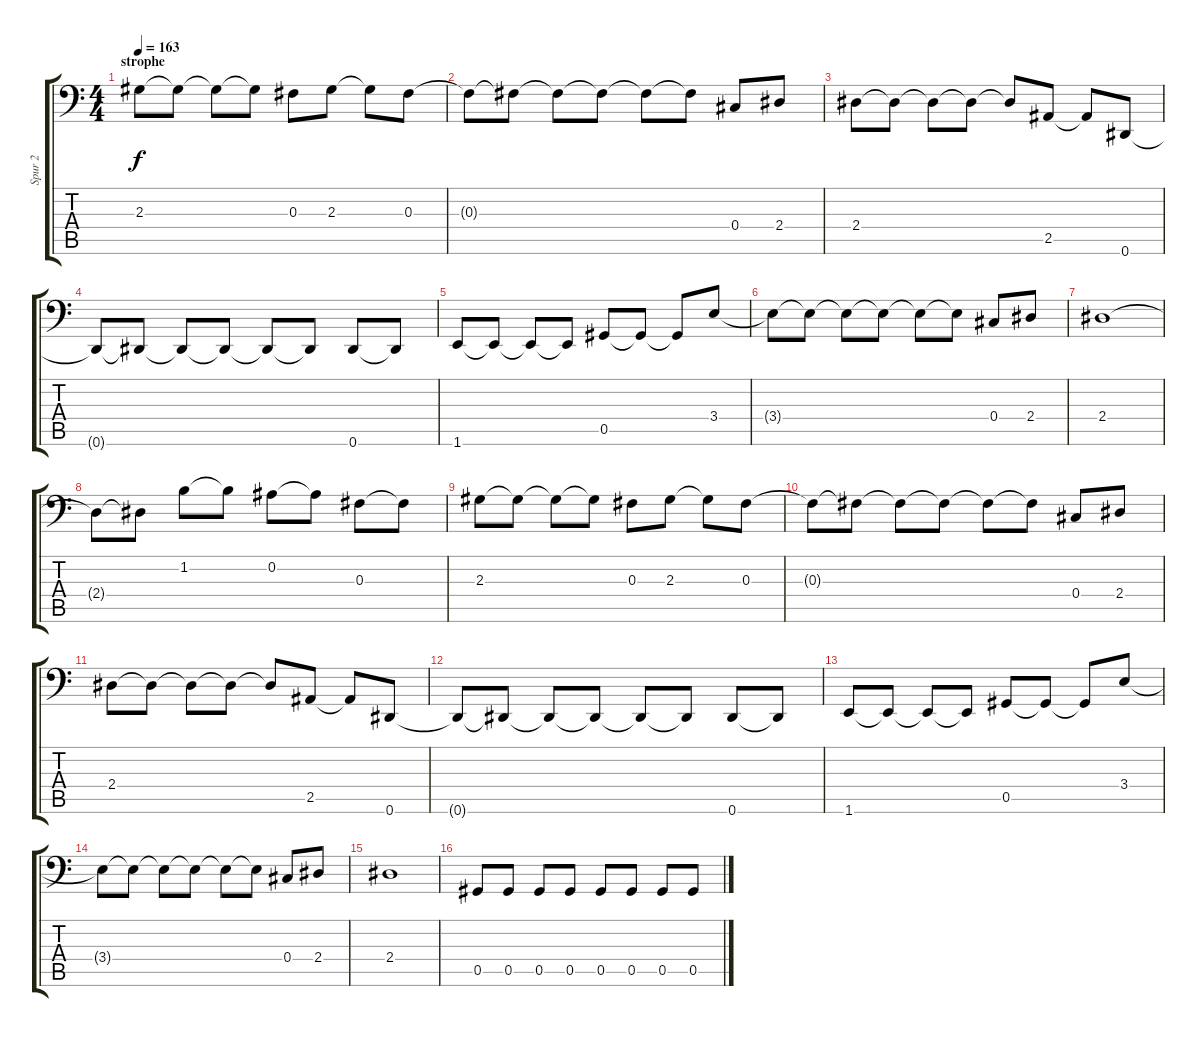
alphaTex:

\track ("Spur 2" "Spur 2") {instrument electricbasspick}
\staff {score tabs}
\tuning (Eb3 Bb2 Gb2 Db2 Ab1 Eb1) {hide}
\ts (4 4)
\section ("" "strophe")
\tempo 163
\clef f4
\ks c
2.3.8{dy f} 2.3{t}.8 2.3{t}.8 2.3{t}.8 0.3.8 2.3.8 2.3{t}.8 0.3.8 |
0.3{t}.8 0.3{t}.8 0.3{t}.8 0.3{t}.8 0.3{t}.8 0.3{t}.8 0.4.8 2.4.8 |
2.4.8 2.4{t}.8 2.4{t}.8 2.4{t}.8 2.4{t}.8 2.5.8 2.5{t}.8 0.6.8 |
0.6{t}.8 0.6{t}.8 0.6{t}.8 0.6{t}.8 0.6{t}.8 0.6{t}.8 0.6.8 0.6{t}.8 |
1.6.8 1.6{t}.8 1.6{t}.8 1.6{t}.8 0.5.8 0.5{t}.8 0.5{t}.8 3.4.8 |
3.4{t}.8 3.4{t}.8 3.4{t}.8 3.4{t}.8 3.4{t}.8 3.4{t}.8 0.4.8 2.4.8 |
2.4.1 |
2.4{t}.8 2.4{t}.8 1.2.8 1.2{t}.8 0.2.8 0.2{t}.8 0.3.8 0.3{t}.8 |
2.3.8 2.3{t}.8 2.3{t}.8 2.3{t}.8 0.3.8 2.3.8 2.3{t}.8 0.3.8 |
0.3{t}.8 0.3{t}.8 0.3{t}.8 0.3{t}.8 0.3{t}.8 0.3{t}.8 0.4.8 2.4.8 |
2.4.8 2.4{t}.8 2.4{t}.8 2.4{t}.8 2.4{t}.8 2.5.8 2.5{t}.8 0.6.8 |
0.6{t}.8 0.6{t}.8 0.6{t}.8 0.6{t}.8 0.6{t}.8 0.6{t}.8 0.6.8 0.6{t}.8 |
1.6.8 1.6{t}.8 1.6{t}.8 1.6{t}.8 0.5.8 0.5{t}.8 0.5{t}.8 3.4.8 |
3.4{t}.8 3.4{t}.8 3.4{t}.8 3.4{t}.8 3.4{t}.8 3.4{t}.8 0.4.8 2.4.8 |
2.4.1 |
0.5.8 0.5.8 0.5.8 0.5.8 0.5.8 0.5.8 0.5.8 0.5.8
